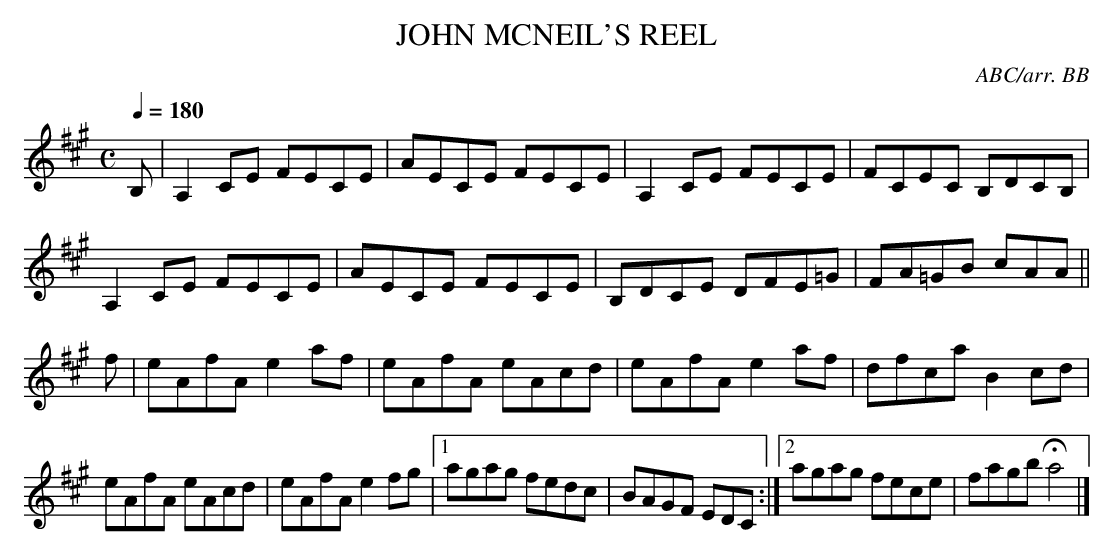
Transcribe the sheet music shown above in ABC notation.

X:1
T:JOHN MCNEIL'S REEL
C:ABC/arr. BB
Q:1/4=180
L:1/8
M:C
K:A
B,|A,2CE FECE|AECE FECE|A,2CE FECE|FCEC B,DCB,|
A,2CE FECE|AECE FECE|B,DCE DFE=G|FA=GB cAA||
f|eAfA e2af|eAfA eAcd|eAfA e2af|dfca B2cd|
eAfA eAcd|eAfA e2fg|1 agag fedc|BAGF EDC:|\
[2 agag fece|fagb Ha4|]
